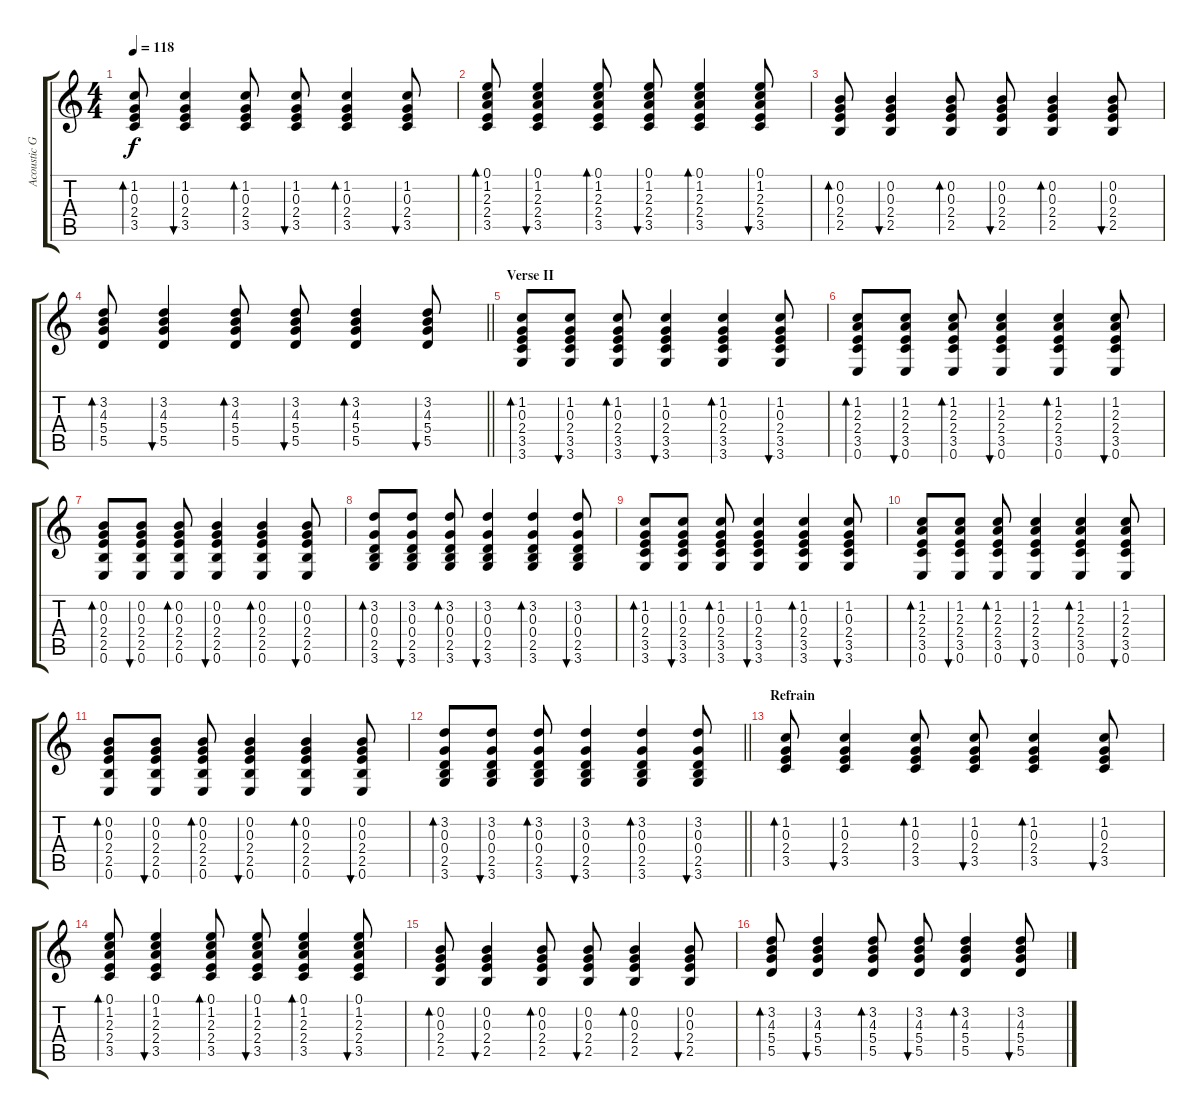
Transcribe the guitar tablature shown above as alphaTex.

\track ("Acoustic Guitar" "Acoustic G") {instrument acousticguitarsteel}
\staff {score tabs}
\tuning (E4 B3 G3 D3 A2 E2) {hide}
\ts (4 4)
\tempo 118
\clef g2
\ks c
(1.2 0.3 2.4 3.5).8{bd 30 dy f} (1.2 0.3 2.4 3.5).4{bu 30} (1.2 0.3 2.4 3.5).8{bd 30} (1.2 0.3 2.4 3.5).8{bu 30} (1.2 0.3 2.4 3.5).4{bd 30} (1.2 0.3 2.4 3.5).8{bu 30} |
(0.1 1.2 2.3 2.4 3.5).8{bd 30} (0.1 1.2 2.3 2.4 3.5).4{bu 30} (0.1 1.2 2.3 2.4 3.5).8{bd 30} (0.1 1.2 2.3 2.4 3.5).8{bu 30} (0.1 1.2 2.3 2.4 3.5).4{bd 30} (0.1 1.2 2.3 2.4 3.5).8{bu 30} |
(0.2 0.3 2.4 2.5).8{bd 30} (0.2 0.3 2.4 2.5).4{bu 30} (0.2 0.3 2.4 2.5).8{bd 30} (0.2 0.3 2.4 2.5).8{bu 30} (0.2 0.3 2.4 2.5).4{bd 30} (0.2 0.3 2.4 2.5).8{bu 30} |
\barLineRight lightlight
(3.2 4.3 5.4 5.5).8{bd 30} (3.2 4.3 5.4 5.5).4{bu 30} (3.2 4.3 5.4 5.5).8{bd 30} (3.2 4.3 5.4 5.5).8{bu 30} (3.2 4.3 5.4 5.5).4{bd 30} (3.2 4.3 5.4 5.5).8{bu 30} |
\section ("" "Verse II")
(1.2 0.3 2.4 3.5 3.6).8{bd 30} (1.2 0.3 2.4 3.5 3.6).8{bu 30} (1.2 0.3 2.4 3.5 3.6).8{bd 30} (1.2 0.3 2.4 3.5 3.6).4{bu 30} (1.2 0.3 2.4 3.5 3.6).4{bd 30} (1.2 0.3 2.4 3.5 3.6).8{bu 30} |
(1.2 2.3 2.4 3.5 0.6).8{bd 30} (1.2 2.3 2.4 3.5 0.6).8{bu 30} (1.2 2.3 2.4 3.5 0.6).8{bd 30} (1.2 2.3 2.4 3.5 0.6).4{bu 30} (1.2 2.3 2.4 3.5 0.6).4{bd 30} (1.2 2.3 2.4 3.5 0.6).8{bu 30} |
(0.2 0.3 2.4 2.5 0.6).8{bd 30} (0.2 0.3 2.4 2.5 0.6).8{bu 30} (0.2 0.3 2.4 2.5 0.6).8{bd 30} (0.2 0.3 2.4 2.5 0.6).4{bu 30} (0.2 0.3 2.4 2.5 0.6).4{bd 30} (0.2 0.3 2.4 2.5 0.6).8{bu 30} |
(3.2 0.3 0.4 2.5 3.6).8{bd 30} (3.2 0.3 0.4 2.5 3.6).8{bu 30} (3.2 0.3 0.4 2.5 3.6).8{bd 30} (3.2 0.3 0.4 2.5 3.6).4{bu 30} (3.2 0.3 0.4 2.5 3.6).4{bd 30} (3.2 0.3 0.4 2.5 3.6).8{bu 30} |
(1.2 0.3 2.4 3.5 3.6).8{bd 30} (1.2 0.3 2.4 3.5 3.6).8{bu 30} (1.2 0.3 2.4 3.5 3.6).8{bd 30} (1.2 0.3 2.4 3.5 3.6).4{bu 30} (1.2 0.3 2.4 3.5 3.6).4{bd 30} (1.2 0.3 2.4 3.5 3.6).8{bu 30} |
(1.2 2.3 2.4 3.5 0.6).8{bd 30} (1.2 2.3 2.4 3.5 0.6).8{bu 30} (1.2 2.3 2.4 3.5 0.6).8{bd 30} (1.2 2.3 2.4 3.5 0.6).4{bu 30} (1.2 2.3 2.4 3.5 0.6).4{bd 30} (1.2 2.3 2.4 3.5 0.6).8{bu 30} |
(0.2 0.3 2.4 2.5 0.6).8{bd 30} (0.2 0.3 2.4 2.5 0.6).8{bu 30} (0.2 0.3 2.4 2.5 0.6).8{bd 30} (0.2 0.3 2.4 2.5 0.6).4{bu 30} (0.2 0.3 2.4 2.5 0.6).4{bd 30} (0.2 0.3 2.4 2.5 0.6).8{bu 30} |
\barLineRight lightlight
(3.2 0.3 0.4 2.5 3.6).8{bd 30} (3.2 0.3 0.4 2.5 3.6).8{bu 30} (3.2 0.3 0.4 2.5 3.6).8{bd 30} (3.2 0.3 0.4 2.5 3.6).4{bu 30} (3.2 0.3 0.4 2.5 3.6).4{bd 30} (3.2 0.3 0.4 2.5 3.6).8{bu 30} |
\section ("" "Refrain")
(1.2 0.3 2.4 3.5).8{bd 30} (1.2 0.3 2.4 3.5).4{bu 30} (1.2 0.3 2.4 3.5).8{bd 30} (1.2 0.3 2.4 3.5).8{bu 30} (1.2 0.3 2.4 3.5).4{bd 30} (1.2 0.3 2.4 3.5).8{bu 30} |
(0.1 1.2 2.3 2.4 3.5).8{bd 30} (0.1 1.2 2.3 2.4 3.5).4{bu 30} (0.1 1.2 2.3 2.4 3.5).8{bd 30} (0.1 1.2 2.3 2.4 3.5).8{bu 30} (0.1 1.2 2.3 2.4 3.5).4{bd 30} (0.1 1.2 2.3 2.4 3.5).8{bu 30} |
(0.2 0.3 2.4 2.5).8{bd 30} (0.2 0.3 2.4 2.5).4{bu 30} (0.2 0.3 2.4 2.5).8{bd 30} (0.2 0.3 2.4 2.5).8{bu 30} (0.2 0.3 2.4 2.5).4{bd 30} (0.2 0.3 2.4 2.5).8{bu 30} |
(3.2 4.3 5.4 5.5).8{bd 30} (3.2 4.3 5.4 5.5).4{bu 30} (3.2 4.3 5.4 5.5).8{bd 30} (3.2 4.3 5.4 5.5).8{bu 30} (3.2 4.3 5.4 5.5).4{bd 30} (3.2 4.3 5.4 5.5).8{bu 30}
